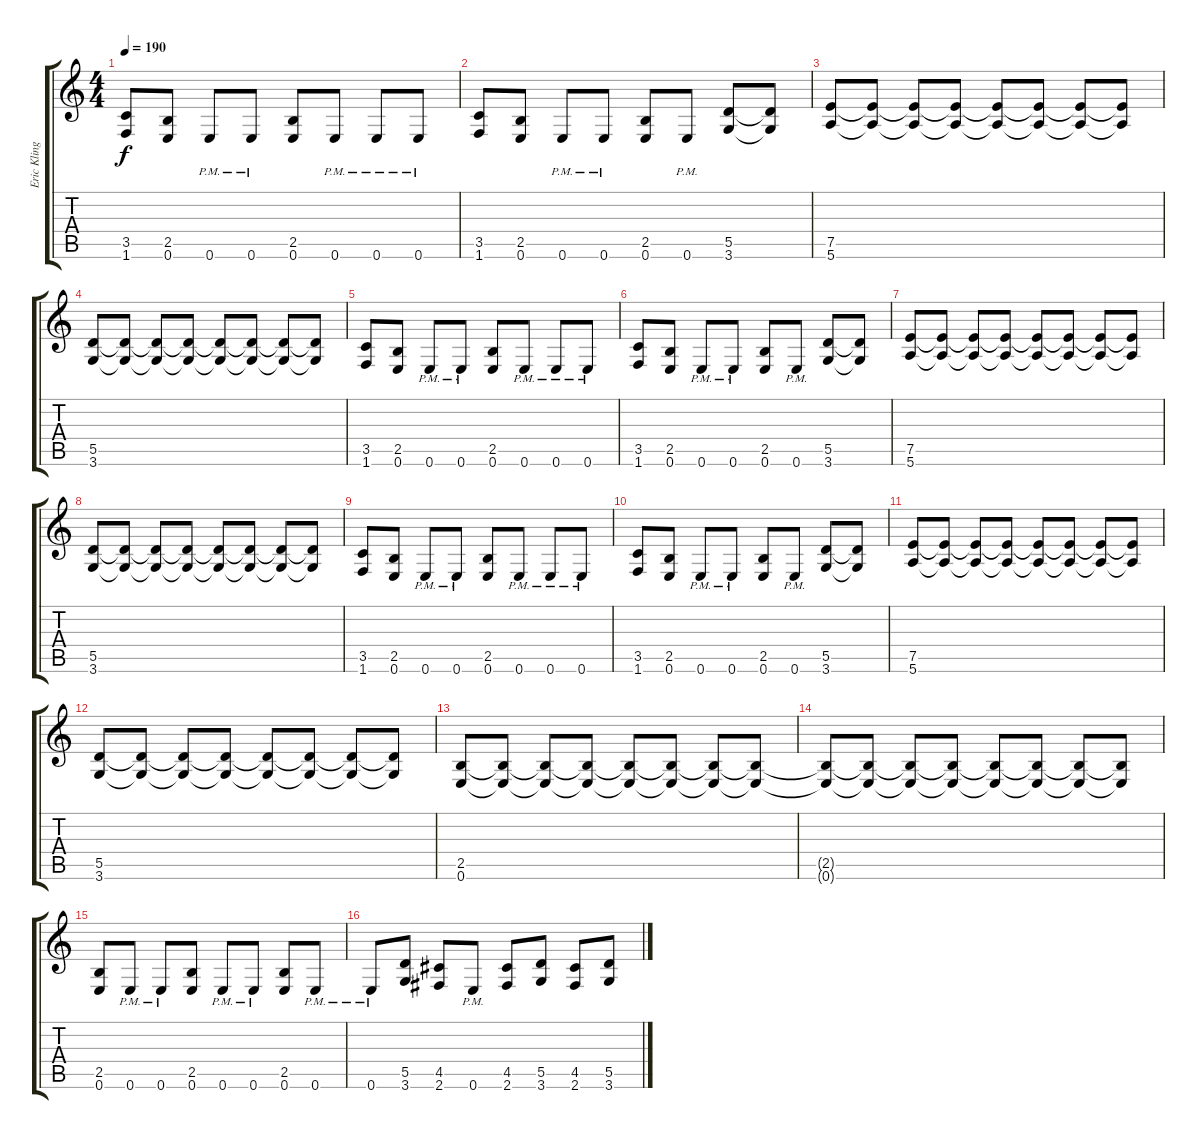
\track ("Eric Klinger" "Eric Kling") {instrument distortionguitar}
\staff {score tabs}
\tuning (E4 B3 G3 D3 A2 E2) {hide}
\ts (4 4)
\tempo 190
\clef g2
\ks c
(3.5 1.6).8{dy f} (2.5 0.6).8 0.6{pm}.8 0.6{pm}.8 (2.5 0.6).8 0.6{pm}.8 0.6{pm}.8 0.6{pm}.8 |
(3.5 1.6).8 (2.5 0.6).8 0.6{pm}.8 0.6{pm}.8 (2.5 0.6).8 0.6{pm}.8 (5.5 3.6).8 (5.5{t} 3.6{t}).8 |
(7.5 5.6).8 (7.5{t} 5.6{t}).8 (7.5{t} 5.6{t}).8 (7.5{t} 5.6{t}).8 (7.5{t} 5.6{t}).8 (7.5{t} 5.6{t}).8 (7.5{t} 5.6{t}).8 (7.5{t} 5.6{t}).8 |
(5.5 3.6).8 (5.5{t} 3.6{t}).8 (5.5{t} 3.6{t}).8 (5.5{t} 3.6{t}).8 (5.5{t} 3.6{t}).8 (5.5{t} 3.6{t}).8 (5.5{t} 3.6{t}).8 (5.5{t} 3.6{t}).8 |
(3.5 1.6).8 (2.5 0.6).8 0.6{pm}.8 0.6{pm}.8 (2.5 0.6).8 0.6{pm}.8 0.6{pm}.8 0.6{pm}.8 |
(3.5 1.6).8 (2.5 0.6).8 0.6{pm}.8 0.6{pm}.8 (2.5 0.6).8 0.6{pm}.8 (5.5 3.6).8 (5.5{t} 3.6{t}).8 |
(7.5 5.6).8 (7.5{t} 5.6{t}).8 (7.5{t} 5.6{t}).8 (7.5{t} 5.6{t}).8 (7.5{t} 5.6{t}).8 (7.5{t} 5.6{t}).8 (7.5{t} 5.6{t}).8 (7.5{t} 5.6{t}).8 |
(5.5 3.6).8 (5.5{t} 3.6{t}).8 (5.5{t} 3.6{t}).8 (5.5{t} 3.6{t}).8 (5.5{t} 3.6{t}).8 (5.5{t} 3.6{t}).8 (5.5{t} 3.6{t}).8 (5.5{t} 3.6{t}).8 |
(3.5 1.6).8 (2.5 0.6).8 0.6{pm}.8 0.6{pm}.8 (2.5 0.6).8 0.6{pm}.8 0.6{pm}.8 0.6{pm}.8 |
(3.5 1.6).8 (2.5 0.6).8 0.6{pm}.8 0.6{pm}.8 (2.5 0.6).8 0.6{pm}.8 (5.5 3.6).8 (5.5{t} 3.6{t}).8 |
(7.5 5.6).8 (7.5{t} 5.6{t}).8 (7.5{t} 5.6{t}).8 (7.5{t} 5.6{t}).8 (7.5{t} 5.6{t}).8 (7.5{t} 5.6{t}).8 (7.5{t} 5.6{t}).8 (7.5{t} 5.6{t}).8 |
(5.5 3.6).8 (5.5{t} 3.6{t}).8 (5.5{t} 3.6{t}).8 (5.5{t} 3.6{t}).8 (5.5{t} 3.6{t}).8 (5.5{t} 3.6{t}).8 (5.5{t} 3.6{t}).8 (5.5{t} 3.6{t}).8 |
(2.5 0.6).8 (2.5{t} 0.6{t}).8 (2.5{t} 0.6{t}).8 (2.5{t} 0.6{t}).8 (2.5{t} 0.6{t}).8 (2.5{t} 0.6{t}).8 (2.5{t} 0.6{t}).8 (2.5{t} 0.6{t}).8 |
(2.5{t} 0.6{t}).8 (2.5{t} 0.6{t}).8 (2.5{t} 0.6{t}).8 (2.5{t} 0.6{t}).8 (2.5{t} 0.6{t}).8 (2.5{t} 0.6{t}).8 (2.5{t} 0.6{t}).8 (2.5{t} 0.6{t}).8 |
(2.5 0.6).8 0.6{pm}.8 0.6{pm}.8 (2.5 0.6).8 0.6{pm}.8 0.6{pm}.8 (2.5 0.6).8 0.6{pm}.8 |
0.6{pm}.8 (5.5 3.6).8 (4.5 2.6).8 0.6{pm}.8 (4.5 2.6).8 (5.5 3.6).8 (4.5 2.6).8 (5.5 3.6).8
